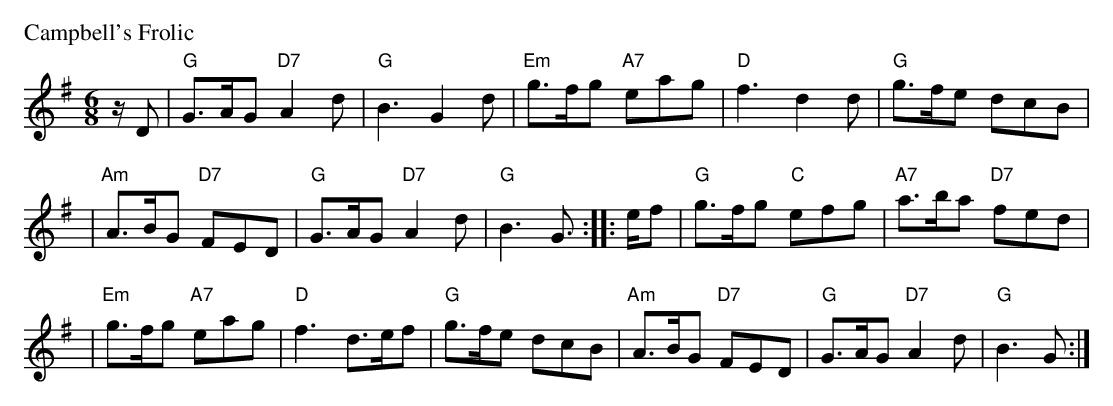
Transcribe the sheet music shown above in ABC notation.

X:1
P: Campbell's Frolic
M: 6/8
L: 1/8
K: G
z/D  | "G"G>AG "D7"A2d | "G"B3 G2d | "Em"g>fg "A7"eag | "D"f3 d2d | "G"g>fe dcB |
| "Am"A>BG "D7"FED | "G"G>AG "D7"A2d | "G"B3 G> :: ef | "G"g>fg "C"efg | "A7"a>ba "D7"fed |
| "Em"g>fg "A7"eag | "D"f3 d>ef | "G"g>fe dcB | "Am"A>BG "D7"FED | "G"G>AG "D7"A2d | "G"B3 G> :|
